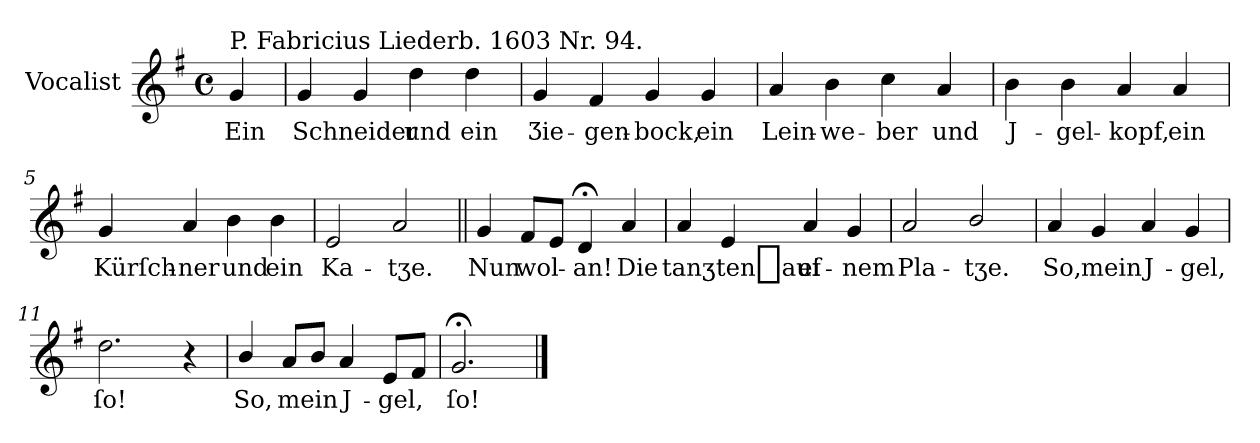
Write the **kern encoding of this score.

**kern	**text
*part1	*part1
*staff1	*staff1
*I"Vocalist	*
*k[f#]	*
*G:	*
*M4/4	*
*met(c)	*
=	=
!LO:TX:a:t=P. Fabricius Liederb. 1603 Nr. 94.	!
4g	Ein
=1	=1
4g	Schneider
4g	.
4dd	und
4dd	ein
=2	=2
4g	Ʒie-
4f#	-gen-
4g	-bock,
4g	ein
=3	=3
4a	Lein-
4b	-we-
4cc	-ber
4a	und
=4	=4
4b	J-
4b	-gel-
4a	-kopf,
4a	ein
=5	=5
4g	Kürſch-
4a	-ner
4b	und
4b	ein
=6	=6
2e	Ka-
2a	-tʒe.
=7||	=7||
4g	Nun
8f#L	wol-
8eJ	.
4d;<	-an!
4a	Die
=8	=8
4a	tanʒ-
4e	-ten_auf
4a	ei-
4g	-nem
=9	=9
2a	Pla-
2b/	-tʒe.
=10	=10
4a	So,
4g	mein
4a	J-
4g	-gel,
=11	=11
2.dd	ſo!
4r	.
=12	=12
4b/	So,
8aL	mein
8bJ	.
4a	J-
8eL	-gel,
8f#J	.
=13	=13
2.g;<	ſo!
==	==
*-	*-
